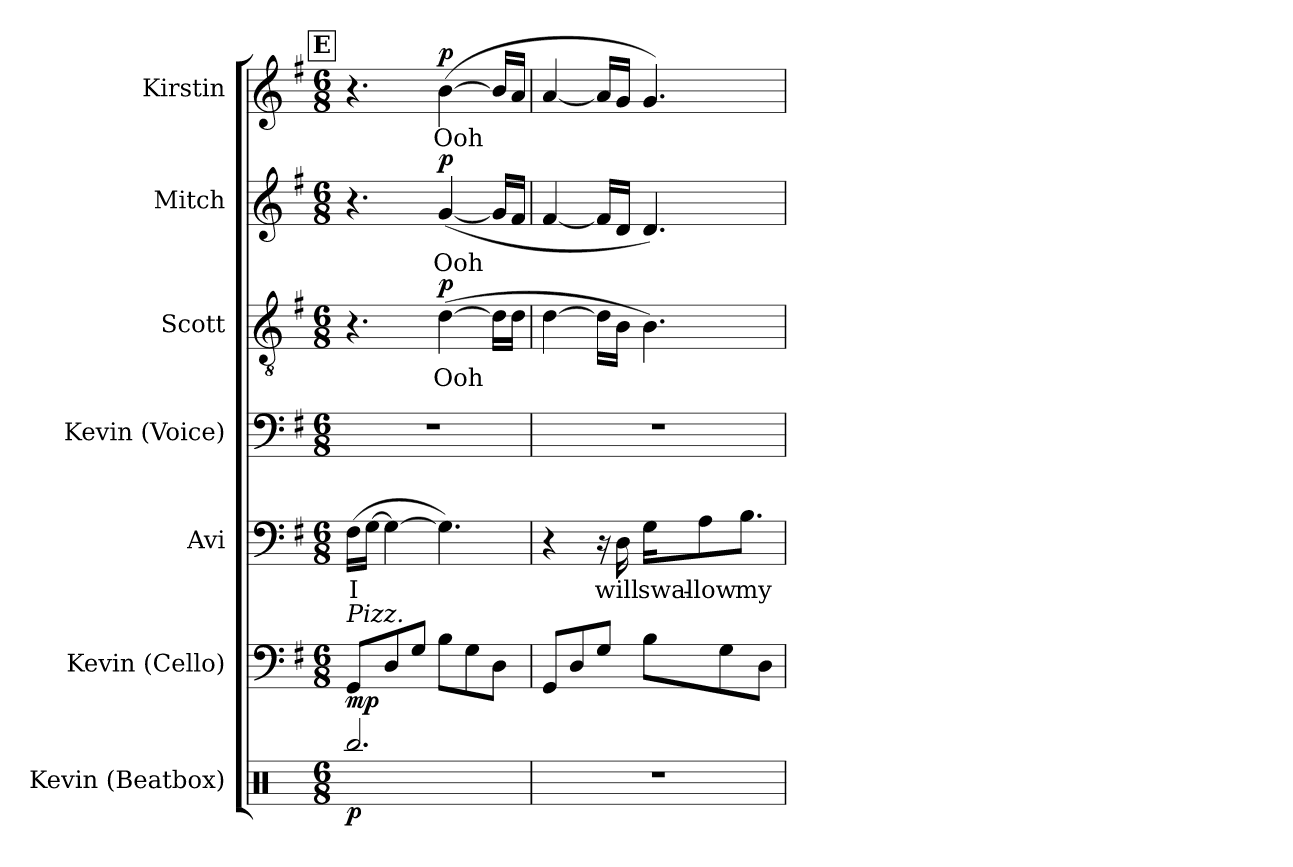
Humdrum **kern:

**kern	**dynam	**kern	**dynam	**kern	**text	**kern	**kern	**text	**dynam	**kern	**text	**dynam	**kern	**text	**dynam
*part7	*part7	*part6	*part6	*part5	*part5	*part4	*part3	*part3	*part3	*part2	*part2	*part2	*part1	*part1	*part1
*staff7	*staff7	*staff6	*staff6	*staff5	*staff5	*staff4	*staff3	*staff3	*staff3	*staff2	*staff2	*staff2	*staff1	*staff1	*staff1
*I"Kevin (Beatbox)	*	*I"Kevin (Cello)	*	*I"Avi	*	*I"Kevin (Voice)	*I"Scott	*	*	*I"Mitch	*	*	*I"Kirstin	*	*
*I'Ke. (B)	*	*I'Ke. (C)	*	*I'A.	*	*I'Ke. (V)	*I'S.	*	*	*I'M.	*	*	*I'Kr.	*	*
!!LO:PB:g=z
*clefX	*	*clefF4	*	*clefF4	*	*clefF4	*clefGv2	*	*	*clefG2	*	*	*clefG2	*	*
*k[]	*	*k[f#]	*	*k[f#]	*	*k[f#]	*k[f#]	*	*	*k[f#]	*	*	*k[f#]	*	*
*M6/8	*	*M6/8	*	*M6/8	*	*M6/8	*M6/8	*	*	*M6/8	*	*	*M6/8	*	*
!!LO:REH:place=s1:a:B:fs=14:t=E
=51	=51	=51	=51	=51	=51	=51	=51	=51	=51	=51	=51	=51	=51	=51	=51
!	!	!LO:TX:a:i:t=Pizz.	!	!	!	!	!	!	!	!	!	!	!	!	!
!	!LO:DY:b	!	!LO:DY:b	!	!	!	!	!	!	!	!	!	!	!	!
2.Rbb/	p	8GG/L	mp	(16F#\LL	I	2.r	4.r	.	.	4.r	.	.	4.r	.	.
.	.	.	.	[16G\JJ	.	.	.	.	.	.	.	.	.	.	.
.	.	8D/	.	4G\_	.	.	.	.	.	.	.	.	.	.	.
.	.	8G/J	.	.	.	.	.	.	.	.	.	.	.	.	.
!	!	!	!	!	!	!	!	!	!LO:DY:a	!	!	!LO:DY:a	!	!	!LO:DY:a
.	.	8B\L	.	4.G\])	.	.	([4d\	Ooh	p	([4g/	Ooh	p	([4b\	Ooh	p
.	.	8G\	.	.	.	.	.	.	.	.	.	.	.	.	.
.	.	8D\J	.	.	.	.	16d\LL]	.	.	16g/LL]	.	.	16b/LL]	.	.
.	.	.	.	.	.	.	16d\JJ	.	.	16f#/JJ	.	.	16a/JJ	.	.
=52	=52	=52	=52	=52	=52	=52	=52	=52	=52	=52	=52	=52	=52	=52	=52
2.r	.	8GG/L	.	4r	.	2.r	[4d\	.	.	[4f#/	.	.	[4a/	.	.
.	.	8D/	.	.	.	.	.	.	.	.	.	.	.	.	.
.	.	8G/J	.	16r	.	.	16d\LL]	.	.	16f#/LL]	.	.	16a/LL]	.	.
.	.	.	.	16D\	will	.	16B\JJ	.	.	16d/JJ	.	.	16g/JJ	.	.
.	.	8B\L	.	16G\KL	swal-	.	4.B\)	.	.	4.d/)	.	.	4.g/)	.	.
.	.	.	.	8A\	-low	.	.	.	.	.	.	.	.	.	.
.	.	8G\	.	.	.	.	.	.	.	.	.	.	.	.	.
.	.	.	.	8.B\J	my	.	.	.	.	.	.	.	.	.	.
.	.	8D\J	.	.	.	.	.	.	.	.	.	.	.	.	.
=	=	=	=	=	=	=	=	=	=	=	=	=	=	=	=
*-	*-	*-	*-	*-	*-	*-	*-	*-	*-	*-	*-	*-	*-	*-	*-
